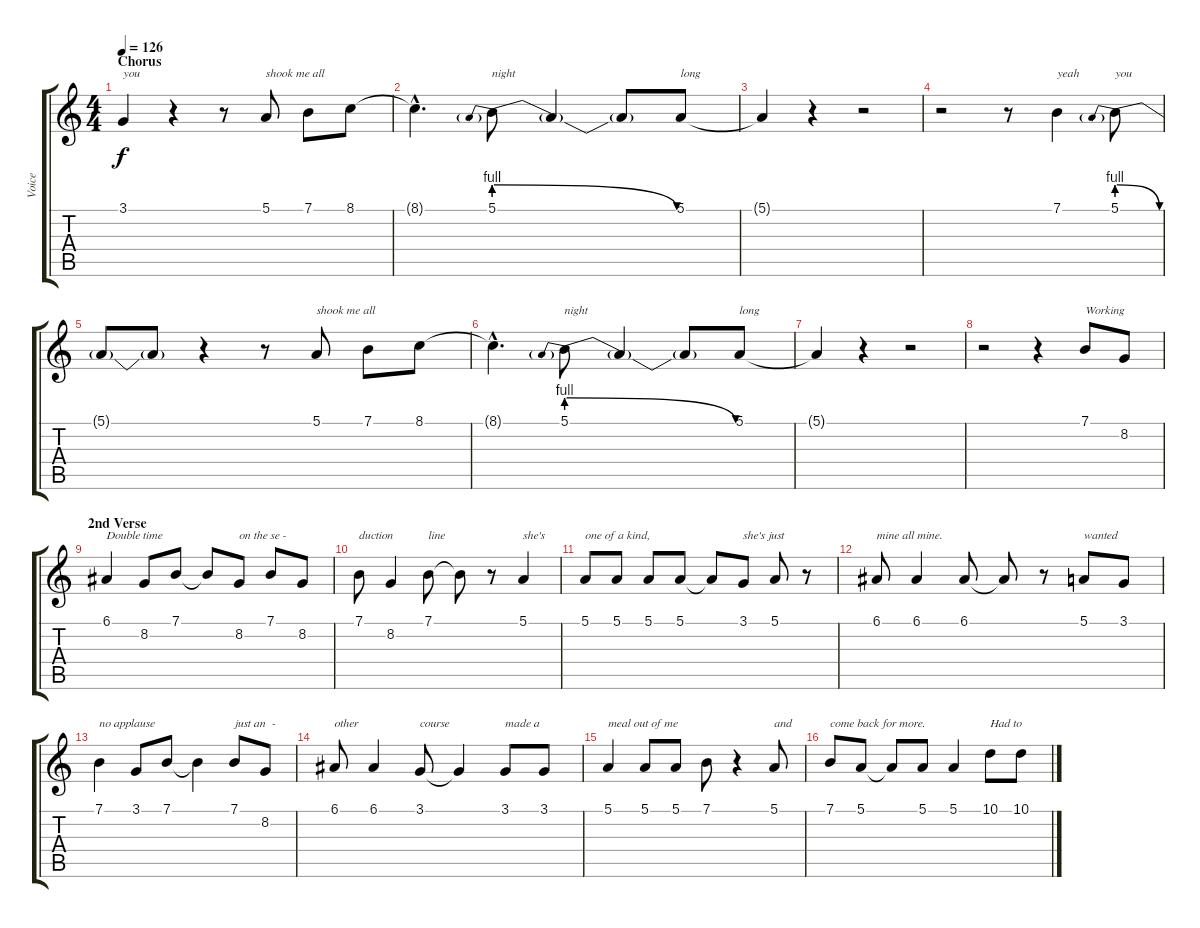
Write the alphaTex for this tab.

\track ("Voice" "Voice") {instrument lead2sawtooth}
\staff {score tabs}
\tuning (E4 B3 G3 D3 A2 E2) {hide}
\ts (4 4)
\section ("" "Chorus")
\tempo 126
\clef g2
\ks c
3.1.4{txt "you" dy f} r.4 r.8 5.1.8{txt "shook me all"} 7.1.8 8.1.8 |
8.1{hac t}.4{d} 5.1{be (prebendrelease 0 4 60 0)}.8{txt "night"} 5.1{t}.4 5.1{t}.8 5.1.8{txt "long"} |
5.1{t}.4 r.4 r.2 |
r.2 r.8 7.1.4{txt "yeah"} 5.1{be (prebendrelease 0 4 60 0)}.8{txt "you"} |
5.1{t}.8 5.1{t}.8 r.4 r.8 5.1.8{txt "shook me all"} 7.1.8 8.1.8 |
8.1{hac t}.4{d} 5.1{be (prebendrelease 0 4 60 0)}.8{txt "night"} 5.1{t}.4 5.1{t}.8 5.1.8{txt "long"} |
5.1{t}.4 r.4 r.2 |
r.2 r.4 7.1.8{txt "Working"} 8.2.8 |
\section ("" "2nd Verse")
6.1.4{txt "Double time"} 8.2.8 7.1.8 7.1{t}.8 8.2.8{txt "on the se -"} 7.1.8 8.2.8 |
7.1.8{txt "duction"} 8.2.4 7.1.8{txt "line"} 7.1{t}.8 r.8 5.1.4{txt "she's"} |
5.1.8{txt "one of a kind,"} 5.1.8 5.1.8 5.1.8 5.1{t}.8 3.1.8{txt "she's just"} 5.1.8 r.8 |
6.1.8{txt "mine all mine."} 6.1.4 6.1.8 6.1{t}.8 r.8 5.1.8{txt "wanted"} 3.1.8 |
7.1.4{txt "no applause"} 3.1.8 7.1.8 7.1{t}.4 7.1.8{txt "just an  -"} 8.2.8 |
6.1.8{txt "other"} 6.1.4 3.1.8{txt "course"} 3.1{t}.4 3.1.8{txt "made a"} 3.1.8 |
5.1.4{txt "meal out of me"} 5.1.8 5.1.8 7.1.8 r.4 5.1.8{txt "and"} |
7.1.8{txt "come back for more."} 5.1.8 5.1{t}.8 5.1.8 5.1.4 10.1.8{txt "Had to"} 10.1.8
